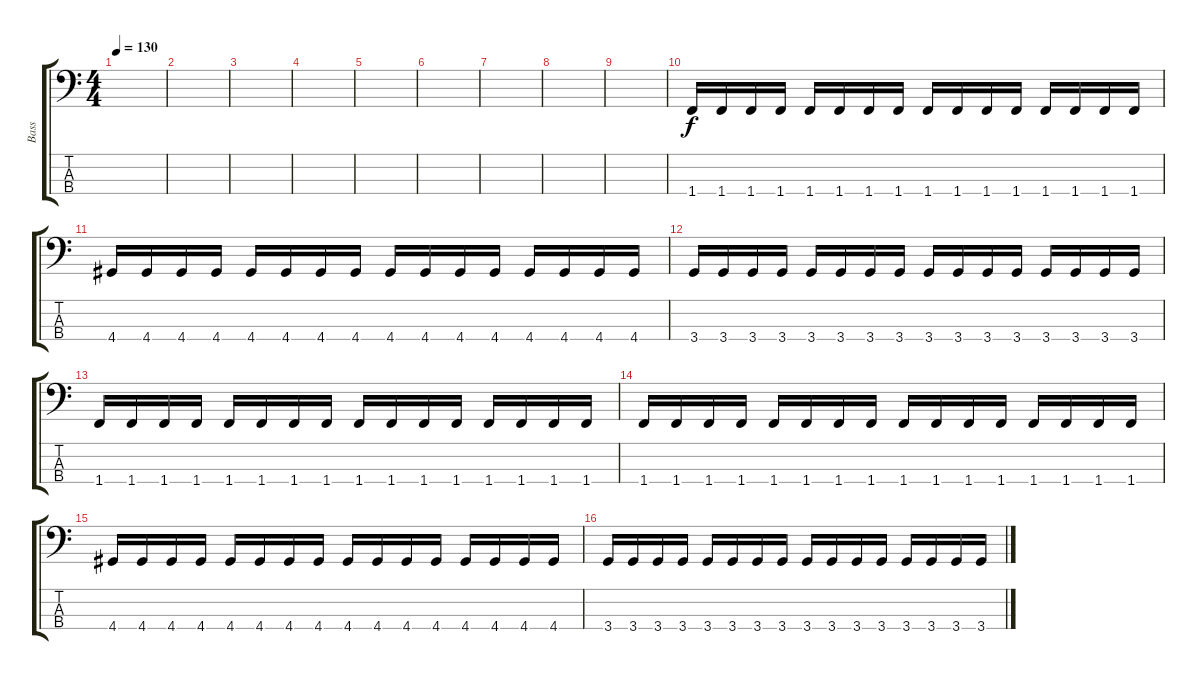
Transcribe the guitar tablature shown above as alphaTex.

\track ("Bass" "Bass") {instrument electricbassfinger}
\staff {score tabs}
\tuning (G2 D2 A1 E1) {hide}
\ts (4 4)
\tempo 130
\clef f4
\ks c
|
|
|
|
|
|
|
|
|
1.4.16 1.4.16 1.4.16 1.4.16 1.4.16 1.4.16 1.4.16 1.4.16 1.4.16 1.4.16 1.4.16 1.4.16 1.4.16 1.4.16 1.4.16 1.4.16 |
4.4.16 4.4.16 4.4.16 4.4.16 4.4.16 4.4.16 4.4.16 4.4.16 4.4.16 4.4.16 4.4.16 4.4.16 4.4.16 4.4.16 4.4.16 4.4.16 |
3.4.16 3.4.16 3.4.16 3.4.16 3.4.16 3.4.16 3.4.16 3.4.16 3.4.16 3.4.16 3.4.16 3.4.16 3.4.16 3.4.16 3.4.16 3.4.16 |
1.4.16 1.4.16 1.4.16 1.4.16 1.4.16 1.4.16 1.4.16 1.4.16 1.4.16 1.4.16 1.4.16 1.4.16 1.4.16 1.4.16 1.4.16 1.4.16 |
1.4.16 1.4.16 1.4.16 1.4.16 1.4.16 1.4.16 1.4.16 1.4.16 1.4.16 1.4.16 1.4.16 1.4.16 1.4.16 1.4.16 1.4.16 1.4.16 |
4.4.16 4.4.16 4.4.16 4.4.16 4.4.16 4.4.16 4.4.16 4.4.16 4.4.16 4.4.16 4.4.16 4.4.16 4.4.16 4.4.16 4.4.16 4.4.16 |
3.4.16 3.4.16 3.4.16 3.4.16 3.4.16 3.4.16 3.4.16 3.4.16 3.4.16 3.4.16 3.4.16 3.4.16 3.4.16 3.4.16 3.4.16 3.4.16
